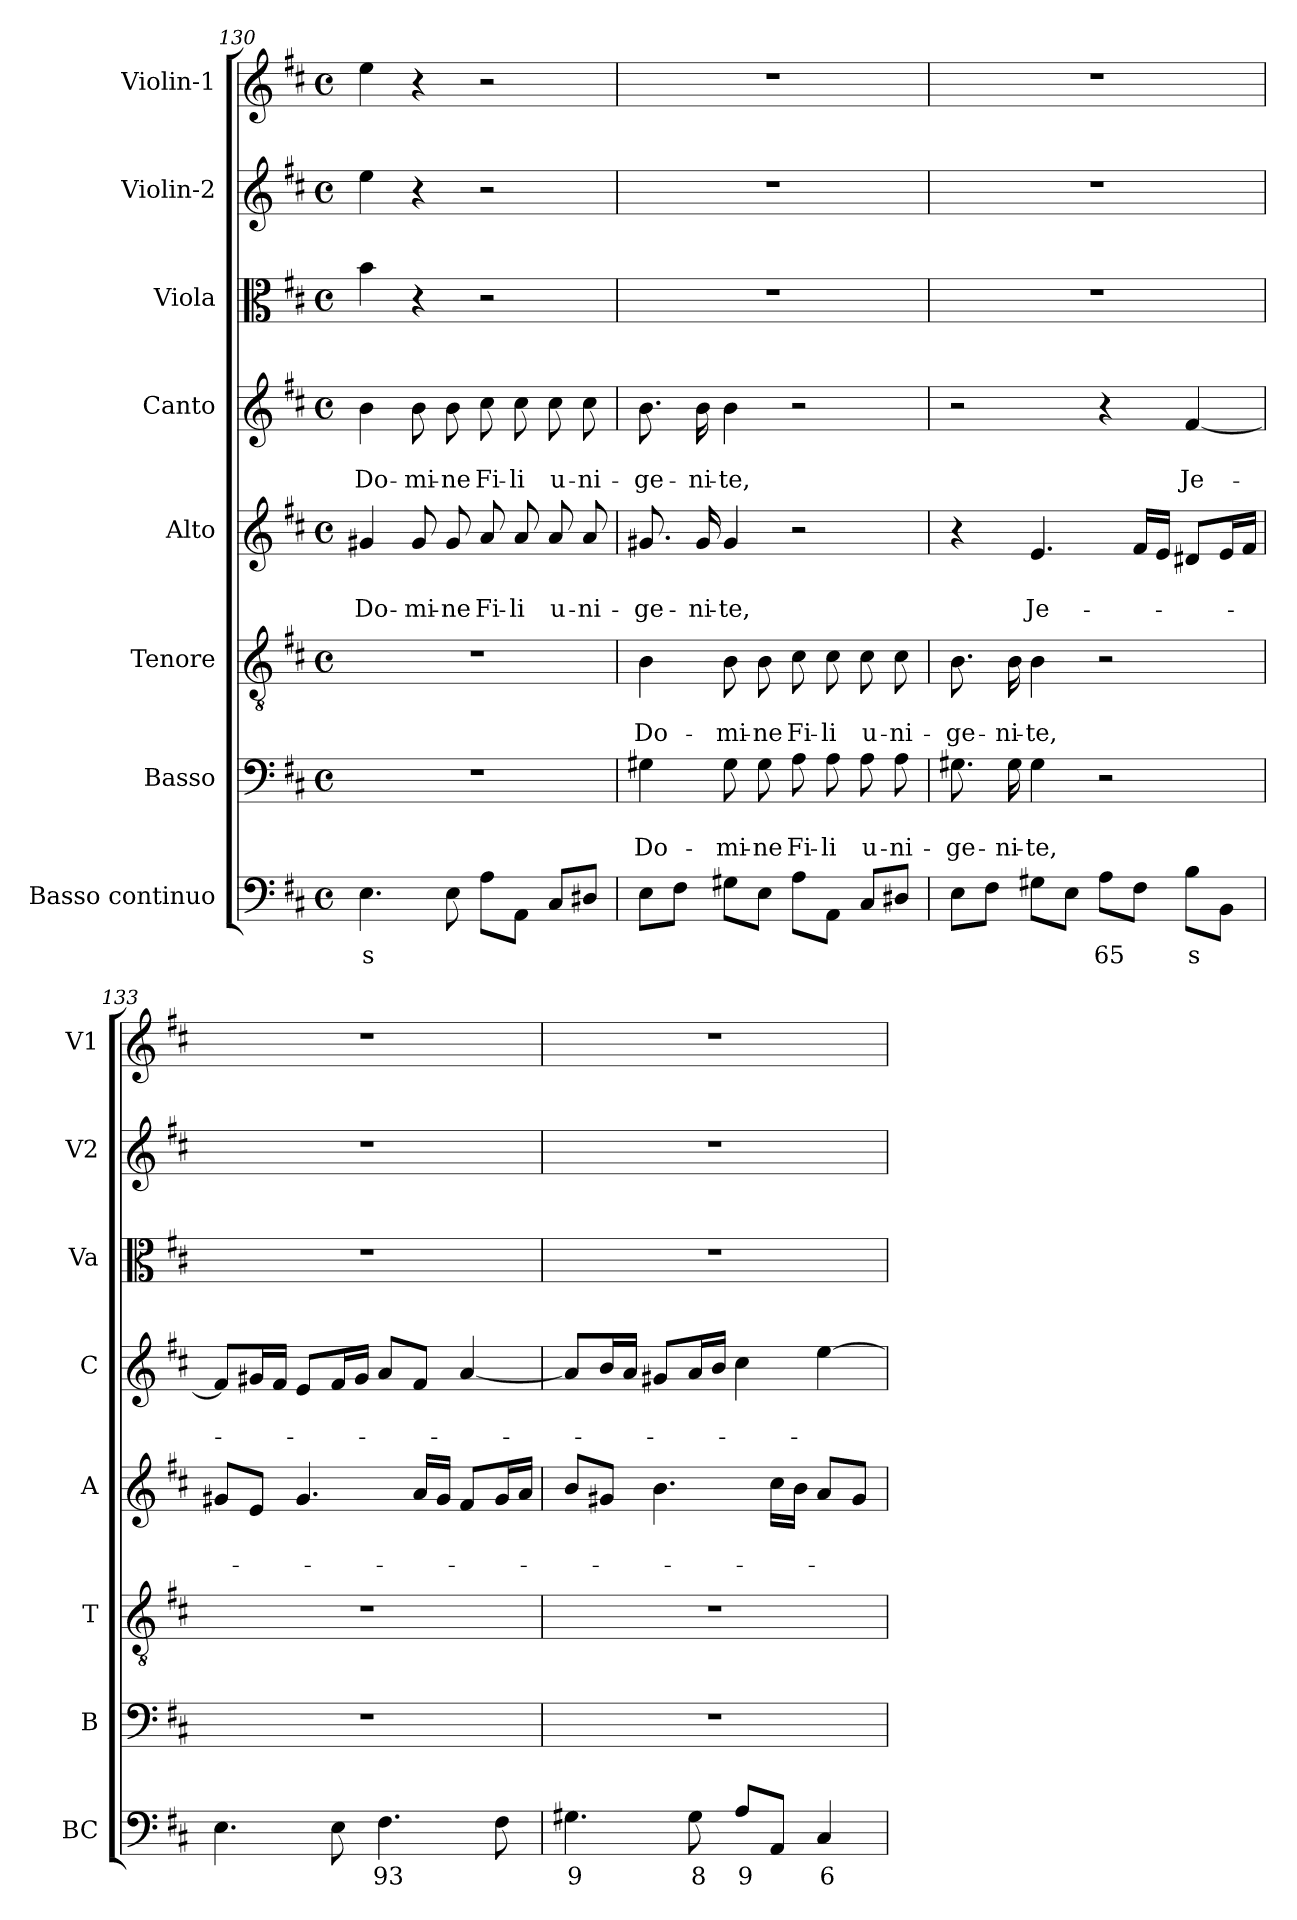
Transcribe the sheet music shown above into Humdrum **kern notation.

**kern	**text	**kern	**text	**text	**kern	**text	**text	**kern	**text	**text	**kern	**text	**text	**kern	**kern	**kern
*part8	*part8	*part7	*part7	*part7	*part6	*part6	*part6	*part5	*part5	*part5	*part4	*part4	*part4	*part3	*part2	*part1
*staff8	*staff8	*staff7	*staff7	*staff7	*staff6	*staff6	*staff6	*staff5	*staff5	*staff5	*staff4	*staff4	*staff4	*staff3	*staff2	*staff1
*I"Basso continuo	*	*I"Basso	*	*	*I"Tenore	*	*	*I"Alto	*	*	*I"Canto	*	*	*I"Viola	*I"Violin-2	*I"Violin-1
*I'BC	*	*I'B	*	*	*I'T	*	*	*I'A	*	*	*I'C	*	*	*I'Va	*I'V2	*I'V1
*clefF4	*	*clefF4	*	*	*clefGv2	*	*	*clefG2	*	*	*clefG2	*	*	*clefC3	*clefG2	*clefG2
*k[f#c#]	*	*k[f#c#]	*	*	*k[f#c#]	*	*	*k[f#c#]	*	*	*k[f#c#]	*	*	*k[f#c#]	*k[f#c#]	*k[f#c#]
*D:	*	*D:	*	*	*D:	*	*	*D:	*	*	*D:	*	*	*D:	*D:	*D:
*M4/4	*	*M4/4	*	*	*M4/4	*	*	*M4/4	*	*	*M4/4	*	*	*M4/4	*M4/4	*M4/4
*met(c)	*	*met(c)	*	*	*met(c)	*	*	*met(c)	*	*	*met(c)	*	*	*met(c)	*met(c)	*met(c)
=130	=130	=130	=130	=130	=130	=130	=130	=130	=130	=130	=130	=130	=130	=130	=130	=130
!	!LO:LY:b	!	!	!	!	!	!	!	!	!LO:LY:b	!	!	!LO:LY:b	!	!	!
4.E\	s	1r	.	.	1r	.	.	4g#X/	.	Do-	4b\	.	Do-	4b\	4ee\	4ee\
!	!	!	!	!	!	!	!	!	!	!LO:LY:b	!	!	!LO:LY:b	!	!	!
.	.	.	.	.	.	.	.	8g#/	.	-mi-	8b\	.	-mi-	4r	4r	4r
!	!	!	!	!	!	!	!	!	!	!LO:LY:b	!	!	!LO:LY:b	!	!	!
8E\	.	.	.	.	.	.	.	8g#/	.	-ne	8b\	.	-ne	.	.	.
!	!	!	!	!	!	!	!	!	!	!LO:LY:b	!	!	!LO:LY:b	!	!	!
8A\L	.	.	.	.	.	.	.	8a/	.	Fi-	8cc#\	.	Fi-	2r	2r	2r
!	!	!	!	!	!	!	!	!	!	!LO:LY:b	!	!	!LO:LY:b	!	!	!
8AA\J	.	.	.	.	.	.	.	8a/	.	-li	8cc#\	.	-li	.	.	.
!	!	!	!	!	!	!	!	!	!	!LO:LY:b	!	!	!LO:LY:b	!	!	!
8C#/L	.	.	.	.	.	.	.	8a/	.	u-	8cc#\	.	u-	.	.	.
!	!	!	!	!	!	!	!	!	!	!LO:LY:b	!	!	!LO:LY:b	!	!	!
8D#X/J	.	.	.	.	.	.	.	8a/	.	-ni-	8cc#\	.	-ni-	.	.	.
=131	=131	=131	=131	=131	=131	=131	=131	=131	=131	=131	=131	=131	=131	=131	=131	=131
!	!	!	!	!LO:LY:b	!	!	!LO:LY:b	!	!	!LO:LY:b	!	!	!LO:LY:b	!	!	!
8E\L	.	4G#X\	.	Do-	4B\	.	Do-	8.g#X/	.	-ge-	8.b\	.	-ge-	1r	1r	1r
8F#\J	.	.	.	.	.	.	.	.	.	.	.	.	.	.	.	.
!	!	!	!	!	!	!	!	!	!	!LO:LY:b	!	!	!LO:LY:b	!	!	!
.	.	.	.	.	.	.	.	16g#/	.	-ni-	16b\	.	-ni-	.	.	.
!	!	!	!	!LO:LY:b	!	!	!LO:LY:b	!	!	!LO:LY:b	!	!	!LO:LY:b	!	!	!
8G#X\L	.	8G#\	.	-mi-	8B\	.	-mi-	4g#/	.	-te,	4b\	.	-te,	.	.	.
!	!	!	!	!LO:LY:b	!	!	!LO:LY:b	!	!	!	!	!	!	!	!	!
8E\J	.	8G#\	.	-ne	8B\	.	-ne	.	.	.	.	.	.	.	.	.
!	!	!	!	!LO:LY:b	!	!	!LO:LY:b	!	!	!	!	!	!	!	!	!
8A\L	.	8A\	.	Fi-	8c#\	.	Fi-	2r	.	.	2r	.	.	.	.	.
!	!	!	!	!LO:LY:b	!	!	!LO:LY:b	!	!	!	!	!	!	!	!	!
8AA\J	.	8A\	.	-li	8c#\	.	-li	.	.	.	.	.	.	.	.	.
!	!	!	!	!LO:LY:b	!	!	!LO:LY:b	!	!	!	!	!	!	!	!	!
8C#/L	.	8A\	.	u-	8c#\	.	u-	.	.	.	.	.	.	.	.	.
!	!	!	!	!LO:LY:b	!	!	!LO:LY:b	!	!	!	!	!	!	!	!	!
8D#X/J	.	8A\	.	-ni-	8c#\	.	-ni-	.	.	.	.	.	.	.	.	.
!!LO:PB:g=z
=132	=132	=132	=132	=132	=132	=132	=132	=132	=132	=132	=132	=132	=132	=132	=132	=132
!	!	!	!	!LO:LY:b	!	!	!LO:LY:b	!	!	!	!	!	!	!	!	!
8E\L	.	8.G#X\	.	-ge-	8.B\	.	-ge-	4r	.	.	2r	.	.	1r	1r	1r
8F#\J	.	.	.	.	.	.	.	.	.	.	.	.	.	.	.	.
!	!	!	!	!LO:LY:b	!	!	!LO:LY:b	!	!	!	!	!	!	!	!	!
.	.	16G#\	.	-ni-	16B\	.	-ni-	.	.	.	.	.	.	.	.	.
!	!	!	!	!LO:LY:b	!	!	!LO:LY:b	!	!	!LO:LY:b	!	!	!	!	!	!
8G#X\L	.	4G#\	.	-te,	4B\	.	-te,	4.e/	.	Je-	.	.	.	.	.	.
8E\J	.	.	.	.	.	.	.	.	.	.	.	.	.	.	.	.
!	!LO:LY:b	!	!	!	!	!	!	!	!	!	!	!	!	!	!	!
8A\L	65	2r	.	.	2r	.	.	.	.	.	4r	.	.	.	.	.
8F#\J	.	.	.	.	.	.	.	16f#/LL	.	.	.	.	.	.	.	.
.	.	.	.	.	.	.	.	16e/JJ	.	.	.	.	.	.	.	.
!	!LO:LY:b	!	!	!	!	!	!	!	!	!	!	!	!LO:LY:b	!	!	!
8B\L	s	.	.	.	.	.	.	8d#X/L	.	.	[4f#/	.	Je-	.	.	.
8BB\J	.	.	.	.	.	.	.	16e/L	.	.	.	.	.	.	.	.
.	.	.	.	.	.	.	.	16f#/JJ	.	.	.	.	.	.	.	.
=133	=133	=133	=133	=133	=133	=133	=133	=133	=133	=133	=133	=133	=133	=133	=133	=133
*^	*	*	*	*	*	*	*	*	*	*	*	*	*	*	*	*
4.E\	4ryy	.	1r	.	.	1r	.	.	8g#X/L	.	.	8f#/L]	.	.	1r	1r	1r
.	.	.	.	.	.	.	.	.	8e/J	.	.	16g#X/L	.	.	.	.	.
.	.	.	.	.	.	.	.	.	.	.	.	16f#/JJ	.	.	.	.	.
.	4ryy	.	.	.	.	.	.	.	4.g#/	.	.	8e/L	.	.	.	.	.
8E\	.	.	.	.	.	.	.	.	.	.	.	16f#/L	.	.	.	.	.
.	.	.	.	.	.	.	.	.	.	.	.	16g#/JJ	.	.	.	.	.
!	!	!LO:LY:b	!	!	!	!	!	!	!	!	!	!	!	!	!	!	!
4.F#\	4ryy	93	.	.	.	.	.	.	.	.	.	8a/L	.	.	.	.	.
.	.	.	.	.	.	.	.	.	16a/LL	.	.	8f#/J	.	.	.	.	.
.	.	.	.	.	.	.	.	.	16g#/JJ	.	.	.	.	.	.	.	.
.	4ryy	.	.	.	.	.	.	.	8f#/L	.	.	[4a/	.	.	.	.	.
8F#\	.	.	.	.	.	.	.	.	16g#/L	.	.	.	.	.	.	.	.
.	.	.	.	.	.	.	.	.	16a/JJ	.	.	.	.	.	.	.	.
*v	*v	*	*	*	*	*	*	*	*	*	*	*	*	*	*	*	*
=134	=134	=134	=134	=134	=134	=134	=134	=134	=134	=134	=134	=134	=134	=134	=134	=134
!	!LO:LY:b	!	!	!	!	!	!	!	!	!	!	!	!	!	!	!
4.G#X\	9	1r	.	.	1r	.	.	8b/L	.	.	8a/L]	.	.	1r	1r	1r
.	.	.	.	.	.	.	.	8g#X/J	.	.	16b/L	.	.	.	.	.
.	.	.	.	.	.	.	.	.	.	.	16a/JJ	.	.	.	.	.
.	.	.	.	.	.	.	.	4.b\	.	.	8g#X/L	.	.	.	.	.
!	!LO:LY:b	!	!	!	!	!	!	!	!	!	!	!	!	!	!	!
8G#\	8	.	.	.	.	.	.	.	.	.	16a/L	.	.	.	.	.
.	.	.	.	.	.	.	.	.	.	.	16b/JJ	.	.	.	.	.
!	!LO:LY:b	!	!	!	!	!	!	!	!	!	!	!	!	!	!	!
8A/L	9	.	.	.	.	.	.	.	.	.	4cc#\	.	.	.	.	.
8AA/J	.	.	.	.	.	.	.	16cc#\LL	.	.	.	.	.	.	.	.
.	.	.	.	.	.	.	.	16b\JJ	.	.	.	.	.	.	.	.
!	!LO:LY:b	!	!	!	!	!	!	!	!	!	!	!	!	!	!	!
4C#/	6	.	.	.	.	.	.	8a/L	.	.	[4ee\	.	.	.	.	.
.	.	.	.	.	.	.	.	8g#/J	.	.	.	.	.	.	.	.
=	=	=	=	=	=	=	=	=	=	=	=	=	=	=	=	=
*-	*-	*-	*-	*-	*-	*-	*-	*-	*-	*-	*-	*-	*-	*-	*-	*-
